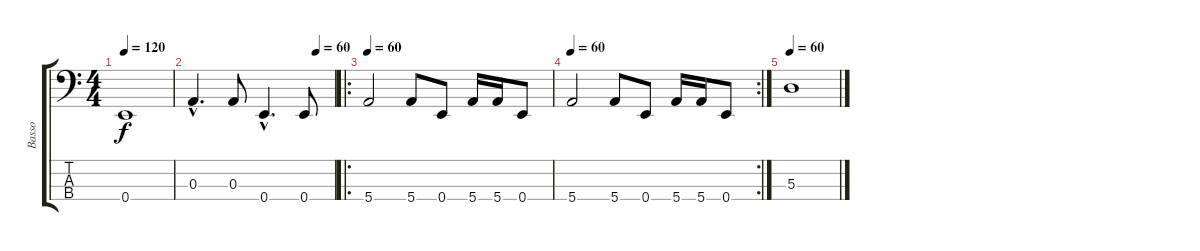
\track ("Basso" "Basso") {instrument fretlessbass}
\staff {score tabs}
\tuning (G2 D2 A1 E1) {hide}
\ts (4 4)
\tempo 120
\clef f4
\ks c
0.4.1{dy f} |
\tempo (60 0.875)
0.3{hac}.4{d} 0.3.8 0.4{hac}.4{d} 0.4.8 |
\ro
\tempo 60
5.4.2 5.4.8 0.4.8 5.4.16 5.4.16 0.4.8 |
\rc 2
\tempo 60
5.4.2 5.4.8 0.4.8 5.4.16 5.4.16 0.4.8 |
\tempo 60
5.3.1
